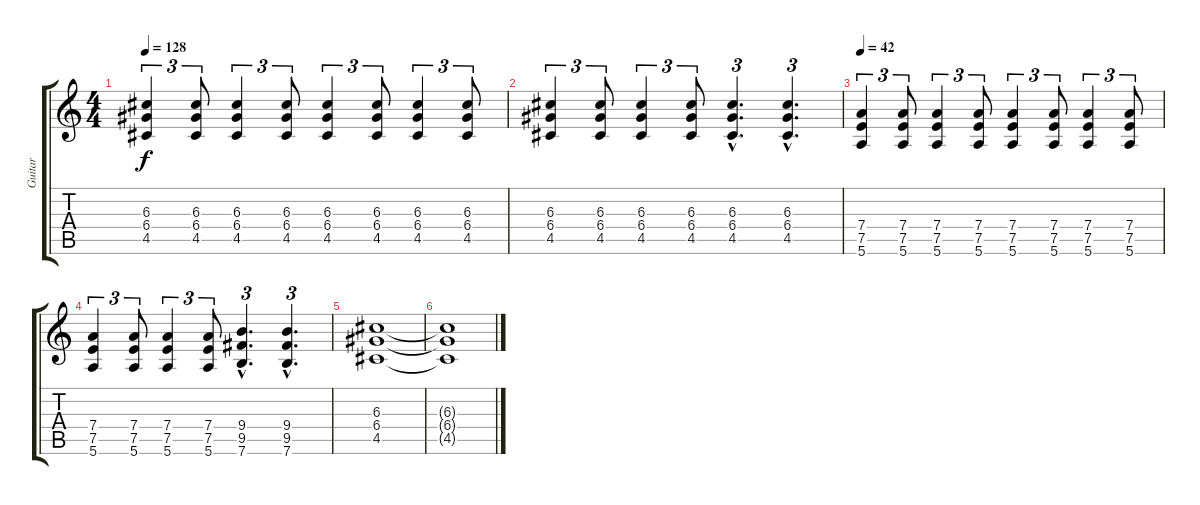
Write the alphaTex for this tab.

\track ("Guitar" "Guitar") {instrument acousticguitarsteel}
\staff {score tabs}
\tuning (E4 B3 G3 D3 A2 E2) {hide}
\ts (4 4)
\tempo 128
\clef g2
\ks c
(6.3 6.4 4.5).4{tu (3 2) dy f} (6.3 6.4 4.5).8{tu (3 2)} (6.3 6.4 4.5).4{tu (3 2)} (6.3 6.4 4.5).8{tu (3 2)} (6.3 6.4 4.5).4{tu (3 2)} (6.3 6.4 4.5).8{tu (3 2)} (6.3 6.4 4.5).4{tu (3 2)} (6.3 6.4 4.5).8{tu (3 2)} |
(6.3 6.4 4.5).4{tu (3 2)} (6.3 6.4 4.5).8{tu (3 2)} (6.3 6.4 4.5).4{tu (3 2)} (6.3 6.4 4.5).8{tu (3 2)} (6.3{hac} 6.4{hac} 4.5{hac}).4{d tu (3 2)} (6.3{hac} 6.4{hac} 4.5{hac}).4{d tu (3 2)} |
\tempo 42
(7.4 7.5 5.6).4{tu (3 2)} (7.4 7.5 5.6).8{tu (3 2)} (7.4 7.5 5.6).4{tu (3 2)} (7.4 7.5 5.6).8{tu (3 2)} (7.4 7.5 5.6).4{tu (3 2)} (7.4 7.5 5.6).8{tu (3 2)} (7.4 7.5 5.6).4{tu (3 2)} (7.4 7.5 5.6).8{tu (3 2)} |
(7.4 7.5 5.6).4{tu (3 2)} (7.4 7.5 5.6).8{tu (3 2)} (7.4 7.5 5.6).4{tu (3 2)} (7.4 7.5 5.6).8{tu (3 2)} (9.4{hac} 9.5{hac} 7.6{hac}).4{d tu (3 2)} (9.4{hac} 9.5{hac} 7.6{hac}).4{d tu (3 2)} |
(6.3 6.4 4.5).1 |
(6.3{t} 6.4{t} 4.5{t}).1
